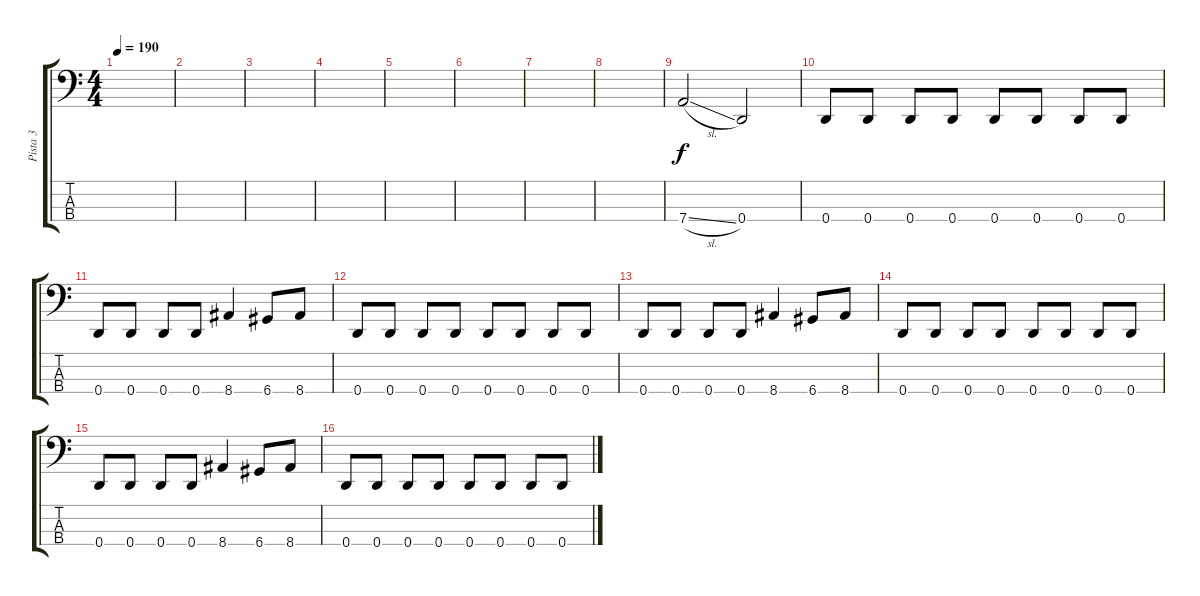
\track ("Pista 3" "Pista 3") {instrument electricbasspick}
\staff {score tabs}
\tuning (F2 C2 G1 D1) {hide}
\ts (4 4)
\tempo 190
\clef f4
\ks c
|
|
|
|
|
|
|
|
7.4{sl}.2 0.4.2 |
0.4.8 0.4.8 0.4.8 0.4.8 0.4.8 0.4.8 0.4.8 0.4.8 |
0.4.8 0.4.8 0.4.8 0.4.8 8.4.4 6.4.8 8.4.8 |
0.4.8 0.4.8 0.4.8 0.4.8 0.4.8 0.4.8 0.4.8 0.4.8 |
0.4.8 0.4.8 0.4.8 0.4.8 8.4.4 6.4.8 8.4.8 |
0.4.8 0.4.8 0.4.8 0.4.8 0.4.8 0.4.8 0.4.8 0.4.8 |
0.4.8 0.4.8 0.4.8 0.4.8 8.4.4 6.4.8 8.4.8 |
0.4.8 0.4.8 0.4.8 0.4.8 0.4.8 0.4.8 0.4.8 0.4.8
